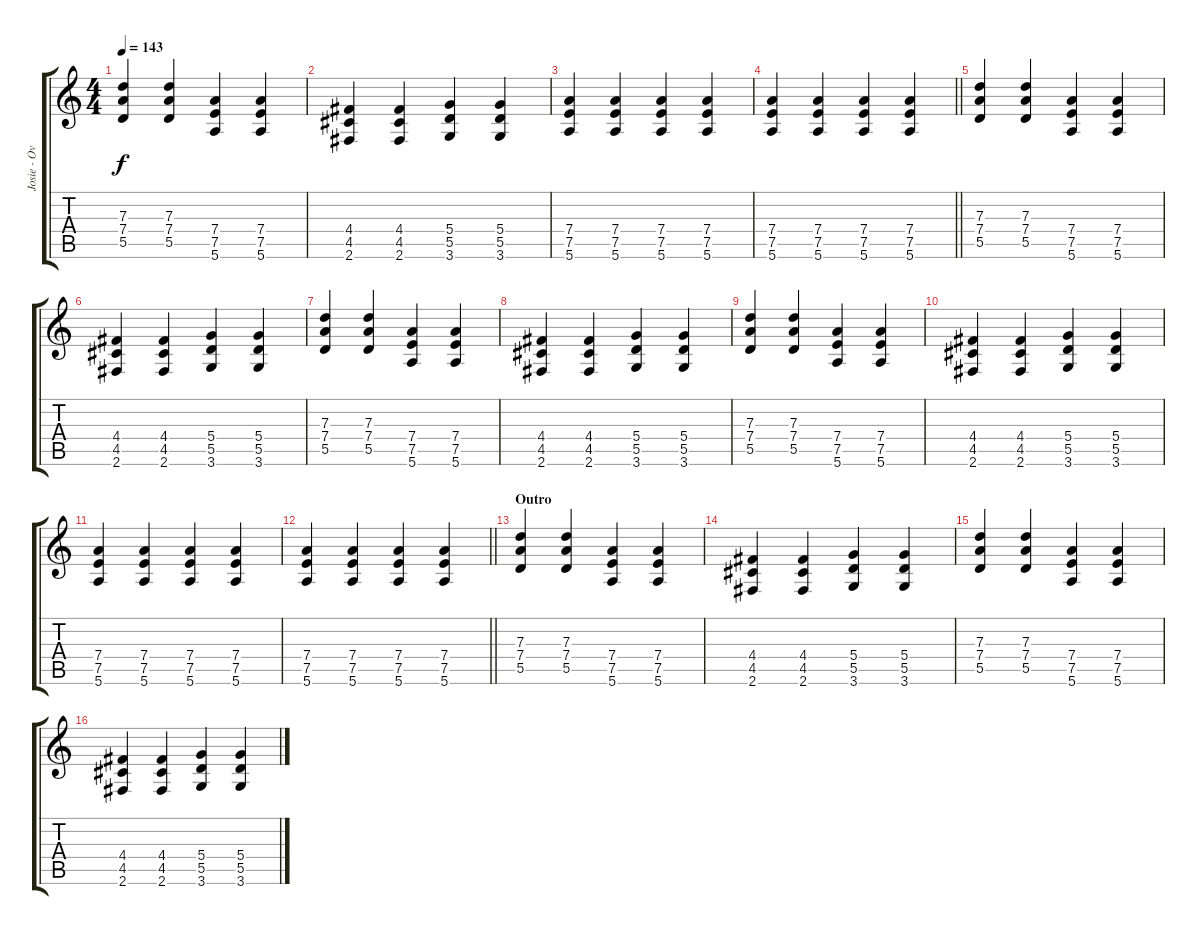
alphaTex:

\track ("Josie - Overdub Guitar" "Josie - Ov") {instrument overdrivenguitar}
\staff {score tabs}
\tuning (E4 B3 G3 D3 A2 E2) {hide}
\ts (4 4)
\tempo 143
\clef g2
\ks c
(7.3 7.4 5.5).4{dy f} (7.3 7.4 5.5).4 (7.4 7.5 5.6).4 (7.4 7.5 5.6).4 |
(4.4 4.5 2.6).4 (4.4 4.5 2.6).4 (5.4 5.5 3.6).4 (5.4 5.5 3.6).4 |
(7.4 7.5 5.6).4 (7.4 7.5 5.6).4 (7.4 7.5 5.6).4 (7.4 7.5 5.6).4 |
\barLineRight lightlight
(7.4 7.5 5.6).4 (7.4 7.5 5.6).4 (7.4 7.5 5.6).4 (7.4 7.5 5.6).4 |
(7.3 7.4 5.5).4 (7.3 7.4 5.5).4 (7.4 7.5 5.6).4 (7.4 7.5 5.6).4 |
(4.4 4.5 2.6).4 (4.4 4.5 2.6).4 (5.4 5.5 3.6).4 (5.4 5.5 3.6).4 |
(7.3 7.4 5.5).4 (7.3 7.4 5.5).4 (7.4 7.5 5.6).4 (7.4 7.5 5.6).4 |
(4.4 4.5 2.6).4 (4.4 4.5 2.6).4 (5.4 5.5 3.6).4 (5.4 5.5 3.6).4 |
(7.3 7.4 5.5).4 (7.3 7.4 5.5).4 (7.4 7.5 5.6).4 (7.4 7.5 5.6).4 |
(4.4 4.5 2.6).4 (4.4 4.5 2.6).4 (5.4 5.5 3.6).4 (5.4 5.5 3.6).4 |
(7.4 7.5 5.6).4 (7.4 7.5 5.6).4 (7.4 7.5 5.6).4 (7.4 7.5 5.6).4 |
\barLineRight lightlight
(7.4 7.5 5.6).4 (7.4 7.5 5.6).4 (7.4 7.5 5.6).4 (7.4 7.5 5.6).4 |
\section ("" "Outro")
(7.3 7.4 5.5).4 (7.3 7.4 5.5).4 (7.4 7.5 5.6).4 (7.4 7.5 5.6).4 |
(4.4 4.5 2.6).4 (4.4 4.5 2.6).4 (5.4 5.5 3.6).4 (5.4 5.5 3.6).4 |
(7.3 7.4 5.5).4 (7.3 7.4 5.5).4 (7.4 7.5 5.6).4 (7.4 7.5 5.6).4 |
(4.4 4.5 2.6).4 (4.4 4.5 2.6).4 (5.4 5.5 3.6).4 (5.4 5.5 3.6).4
